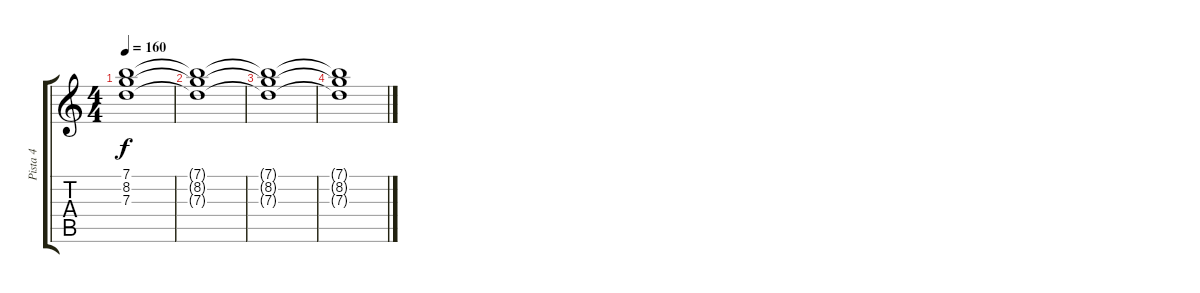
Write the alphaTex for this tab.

\track ("Pista 4" "Pista 4") {instrument distortionguitar}
\staff {score tabs}
\tuning (E4 B3 G3 D3 A2 E2) {hide}
\ts (4 4)
\tempo 160
\clef g2
\ks c
(7.1 8.2 7.3).1{dy f volume 0} |
(7.1{t} 8.2{t} 7.3{t}).1 |
(7.1{t} 8.2{t} 7.3{t}).1 |
(7.1{t} 8.2{t} 7.3{t}).1
